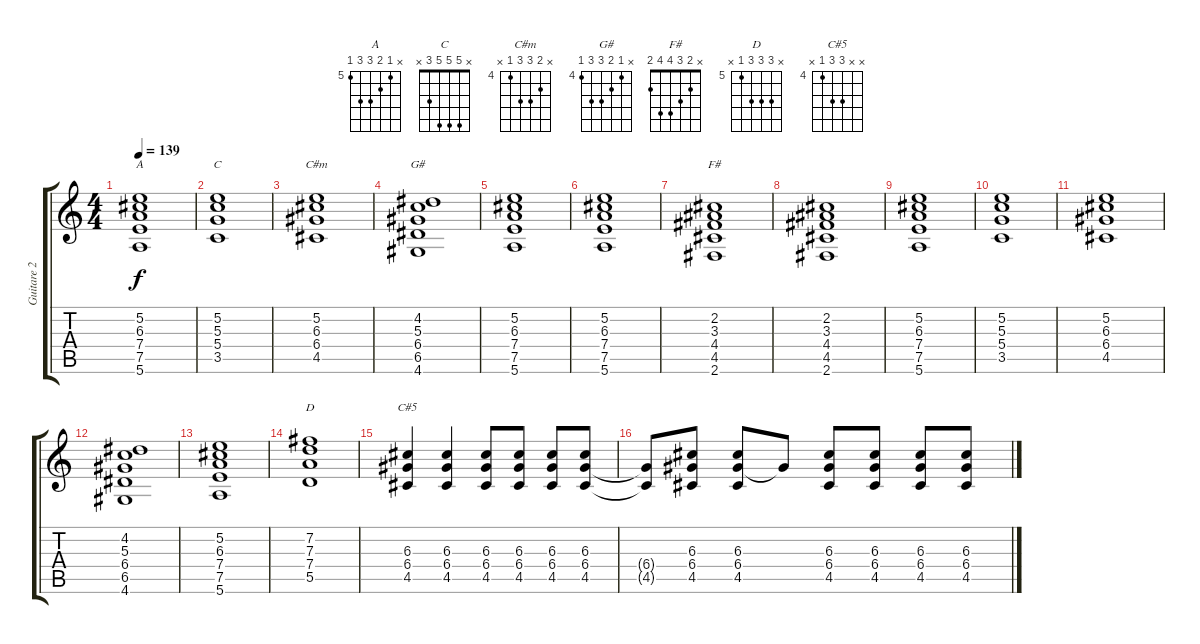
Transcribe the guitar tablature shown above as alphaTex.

\track ("Guitare 2" "Guitare 2") {instrument acousticguitarsteel}
\staff {score tabs}
\tuning (E4 B3 G3 D3 A2 E2) {hide}
\chord ("A" x 5 6 7 7 5) {firstfret 5}
\chord ("C" x 5 5 5 3 x)
\chord ("C#m" x 5 6 6 4 x) {firstfret 4}
\chord ("G#" x 4 5 6 6 4) {firstfret 4}
\chord ("F#" x 2 3 4 4 2)
\chord ("D" x 7 7 7 5 x) {firstfret 5}
\chord ("C#5" x x 6 6 4 x) {firstfret 4}
\ts (4 4)
\tempo 139
\clef g2
\ks c
(5.2 6.3 7.4 7.5 5.6).1{ch "A" dy f} |
(5.2 5.3 5.4 3.5).1{ch "C"} |
(5.2 6.3 6.4 4.5).1{ch "C#m"} |
(4.2 5.3 6.4 6.5 4.6).1{ch "G#"} |
(5.2 6.3 7.4 7.5 5.6).1 |
(5.2 6.3 7.4 7.5 5.6).1 |
(2.2 3.3 4.4 4.5 2.6).1{ch "F#"} |
(2.2 3.3 4.4 4.5 2.6).1 |
(5.2 6.3 7.4 7.5 5.6).1 |
(5.2 5.3 5.4 3.5).1 |
(5.2 6.3 6.4 4.5).1 |
(4.2 5.3 6.4 6.5 4.6).1 |
(5.2 6.3 7.4 7.5 5.6).1 |
(7.2 7.3 7.4 5.5).1{ch "D"} |
(6.3 6.4 4.5).4{ch "C#5"} (6.3 6.4 4.5).4 (6.3 6.4 4.5).8 (6.3 6.4 4.5).8 (6.3 6.4 4.5).8 (6.3 6.4 4.5).8 |
(6.4{t} 4.5{t}).8 (6.3 6.4 4.5).8 (6.3 6.4 4.5).8 6.4{t}.8 (6.3 6.4 4.5).8 (6.3 6.4 4.5).8 (6.3 6.4 4.5).8 (6.3 6.4 4.5).8
